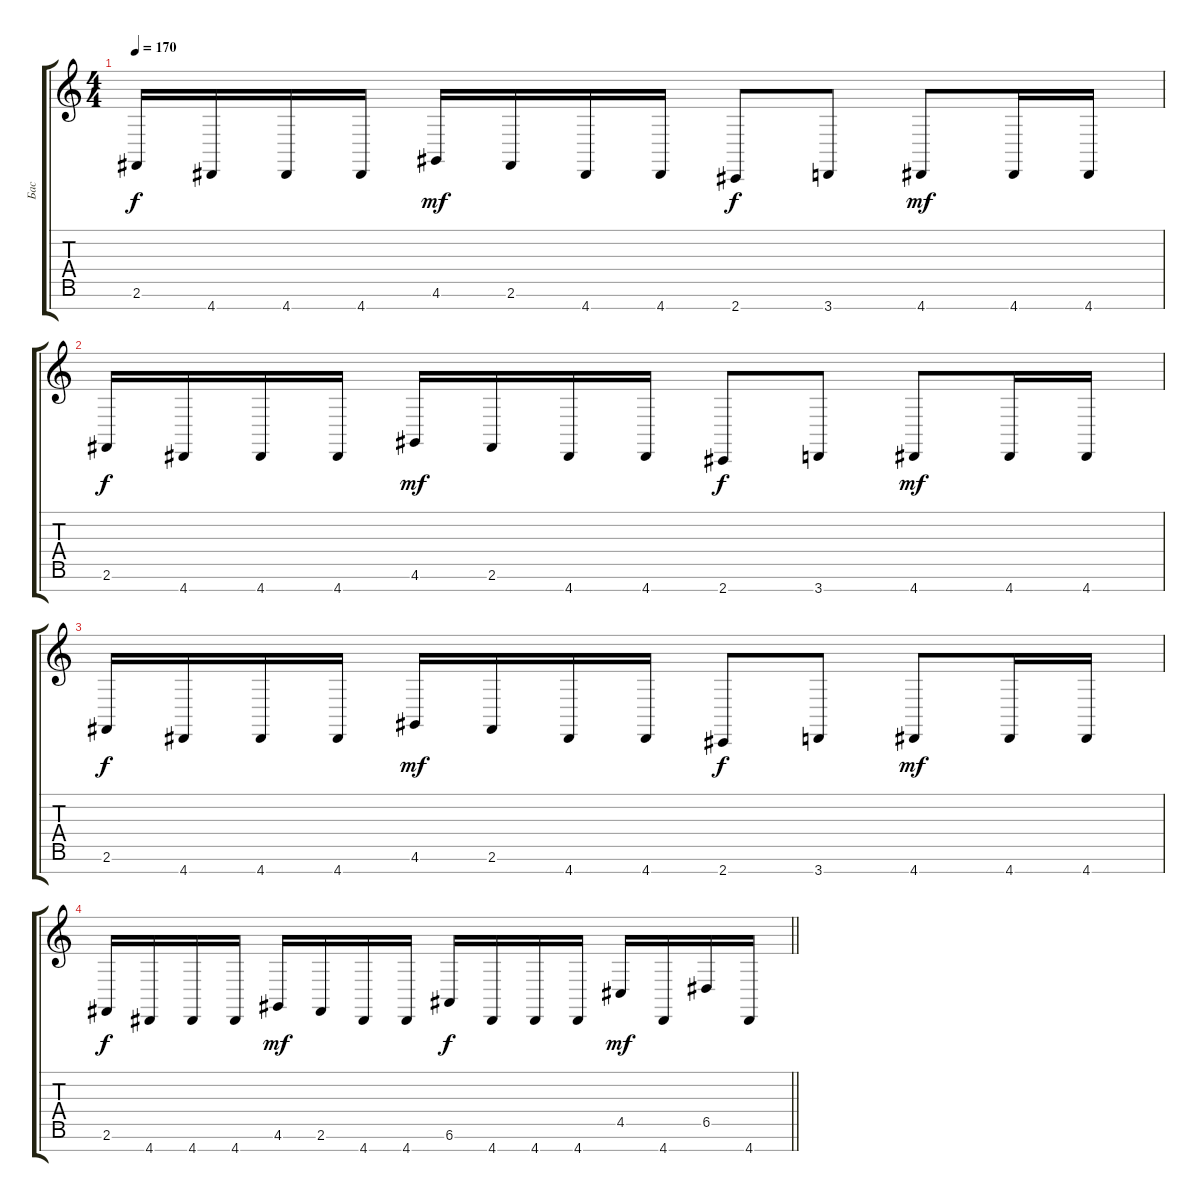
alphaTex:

\track ("Бас" "Бас") {instrument lead1square}
\staff {score tabs}
\tuning (E4 B3 G3 D3 A2 E2 B1) {hide}
\ts (4 4)
\tempo 170
\clef g2
\ks c
2.6.16{dy f} 4.7.16 4.7.16 4.7.16 4.6.16{dy mf} 2.6.16 4.7.16 4.7.16 2.7.8{dy f} 3.7.8 4.7.8{dy mf} 4.7.16 4.7.16 |
2.6.16{dy f} 4.7.16 4.7.16 4.7.16 4.6.16{dy mf} 2.6.16 4.7.16 4.7.16 2.7.8{dy f} 3.7.8 4.7.8{dy mf} 4.7.16 4.7.16 |
2.6.16{dy f} 4.7.16 4.7.16 4.7.16 4.6.16{dy mf} 2.6.16 4.7.16 4.7.16 2.7.8{dy f} 3.7.8 4.7.8{dy mf} 4.7.16 4.7.16 |
\barLineRight lightlight
2.6.16{dy f} 4.7.16 4.7.16 4.7.16 4.6.16{dy mf} 2.6.16 4.7.16 4.7.16 6.6.16{dy f} 4.7.16 4.7.16 4.7.16 4.5.16{dy mf} 4.7.16 6.5.16 4.7.16
